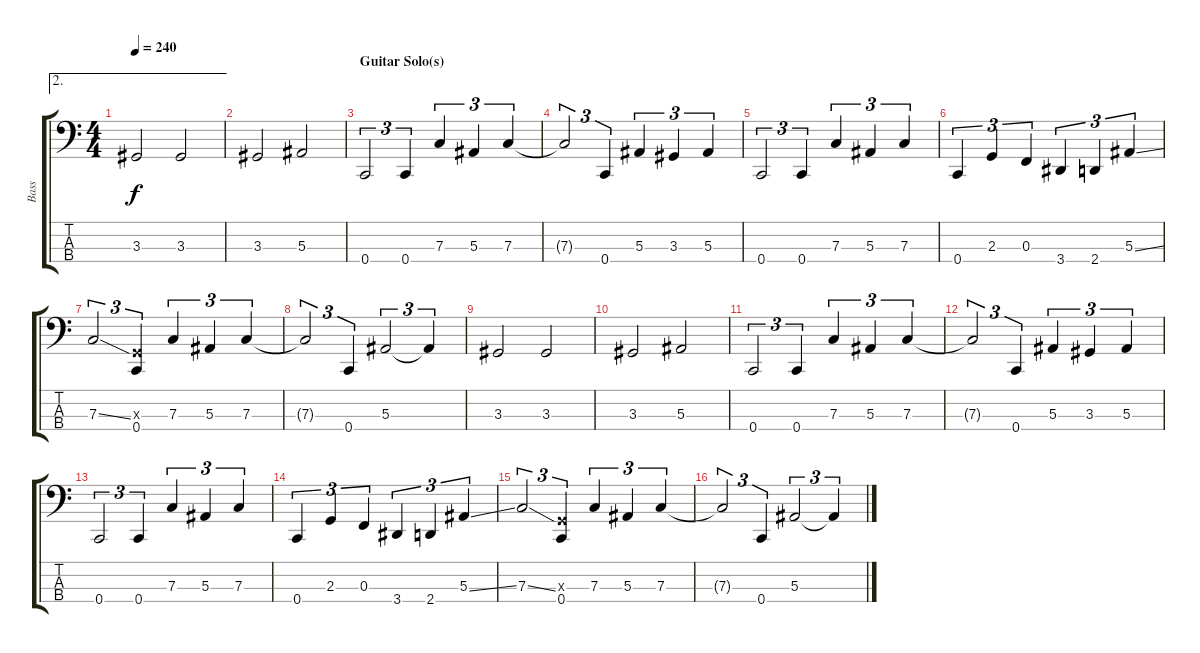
\track ("Bass" "Bass") {instrument electricbasspick}
\staff {score tabs}
\tuning (Eb2 Bb1 F1 C1) {hide}
\ae 2
\ts (4 4)
\tempo 240
\clef f4
\ks c
3.3.2{dy f} 3.3.2 |
3.3.2 5.3.2 |
\section ("" "Guitar Solo(s)")
0.4.2{tu (3 2)} 0.4.4{tu (3 2)} 7.3.4{tu (3 2)} 5.3.4{tu (3 2)} 7.3.4{tu (3 2)} |
7.3{t}.2{tu (3 2)} 0.4.4{tu (3 2)} 5.3.4{tu (3 2)} 3.3.4{tu (3 2)} 5.3.4{tu (3 2)} |
0.4.2{tu (3 2)} 0.4.4{tu (3 2)} 7.3.4{tu (3 2)} 5.3.4{tu (3 2)} 7.3.4{tu (3 2)} |
0.4.4{tu (3 2)} 2.3.4{tu (3 2)} 0.3.4{tu (3 2)} 3.4.4{tu (3 2)} 2.4.4{tu (3 2)} 5.3{ss}.4{tu (3 2)} |
7.3{ss}.2{tu (3 2)} (2.3{x} 0.4).4{tu (3 2)} 7.3.4{tu (3 2)} 5.3.4{tu (3 2)} 7.3.4{tu (3 2)} |
7.3{t}.2{tu (3 2)} 0.4.4{tu (3 2)} 5.3.2{tu (3 2)} 5.3{t}.4{tu (3 2)} |
3.3.2 3.3.2 |
3.3.2 5.3.2 |
0.4.2{tu (3 2)} 0.4.4{tu (3 2)} 7.3.4{tu (3 2)} 5.3.4{tu (3 2)} 7.3.4{tu (3 2)} |
7.3{t}.2{tu (3 2)} 0.4.4{tu (3 2)} 5.3.4{tu (3 2)} 3.3.4{tu (3 2)} 5.3.4{tu (3 2)} |
0.4.2{tu (3 2)} 0.4.4{tu (3 2)} 7.3.4{tu (3 2)} 5.3.4{tu (3 2)} 7.3.4{tu (3 2)} |
0.4.4{tu (3 2)} 2.3.4{tu (3 2)} 0.3.4{tu (3 2)} 3.4.4{tu (3 2)} 2.4.4{tu (3 2)} 5.3{ss}.4{tu (3 2)} |
7.3{ss}.2{tu (3 2)} (2.3{x} 0.4).4{tu (3 2)} 7.3.4{tu (3 2)} 5.3.4{tu (3 2)} 7.3.4{tu (3 2)} |
7.3{t}.2{tu (3 2)} 0.4.4{tu (3 2)} 5.3.2{tu (3 2)} 5.3{t}.4{tu (3 2)}
